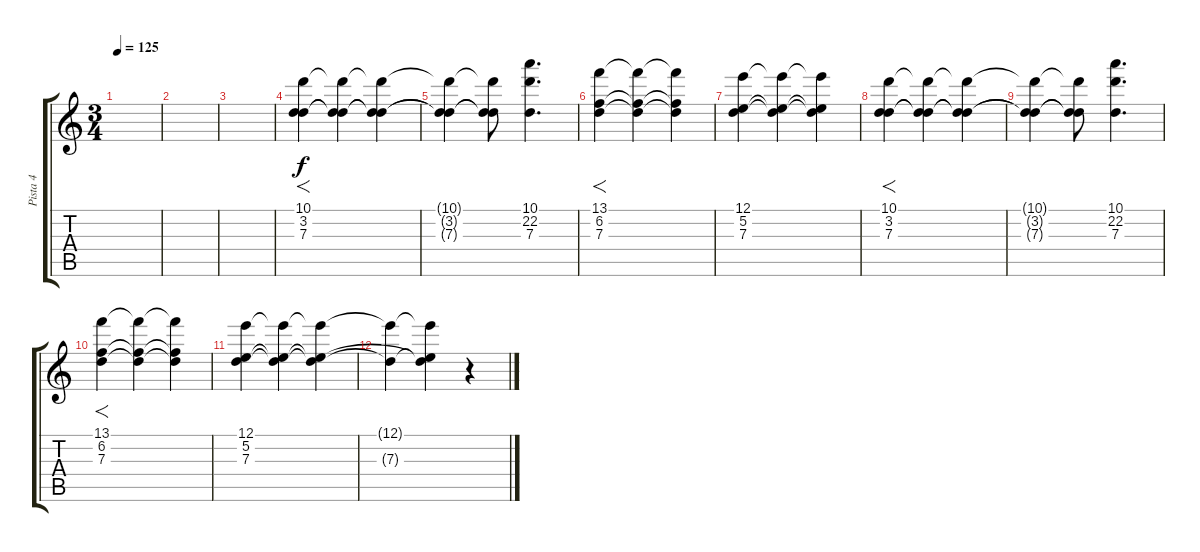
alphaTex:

\track ("Pista 4" "Pista 4") {instrument overdrivenguitar}
\staff {score tabs}
\tuning (E4 B3 G3 D3 A2 E2) {hide}
\ts (3 4)
\tempo 125
\clef g2
\ks c
|
|
|
(10.1 3.2 7.3).4{f instrument fx6goblins} (10.1{t} 3.2{t} 7.3{t}).4 (10.1{t} 3.2{t} 7.3{t}).4 |
(10.1{t} 3.2{t} 7.3{t}).4 (10.1{t} 3.2{t} 7.3{t}).8 (10.1 22.2 7.3).4{d} |
(13.1 6.2 7.3).4{f} (13.1{t} 6.2{t} 7.3{t}).4 (13.1{t} 6.2{t} 7.3{t}).4 |
(12.1 5.2 7.3).4 (12.1{t} 5.2{t} 7.3{t}).4 (12.1{t} 5.2{t} 7.3{t}).4 |
(10.1 3.2 7.3).4{f instrument fx6goblins} (10.1{t} 3.2{t} 7.3{t}).4 (10.1{t} 3.2{t} 7.3{t}).4 |
(10.1{t} 3.2{t} 7.3{t}).4 (10.1{t} 3.2{t} 7.3{t}).8 (10.1 22.2 7.3).4{d} |
(13.1 6.2 7.3).4{f} (13.1{t} 6.2{t} 7.3{t}).4 (13.1{t} 6.2{t} 7.3{t}).4 |
(12.1 5.2 7.3).4 (12.1{t} 5.2{t} 7.3{t}).4 (12.1{t} 5.2{t} 7.3{t}).4 |
(12.1{t} 7.3{t}).4{volume 5} (12.1{t} 5.2{t} 7.3{t}).4 r.4
